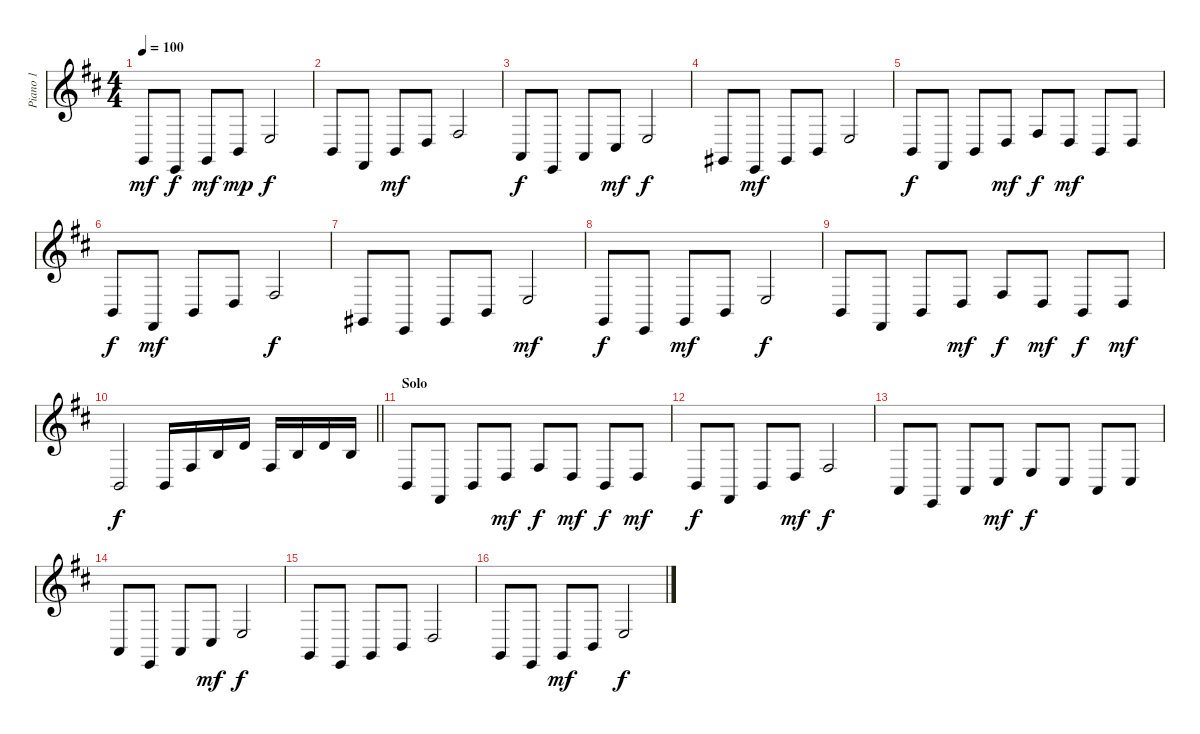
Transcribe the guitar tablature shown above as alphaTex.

\track ("Piano 1" "Piano 1") {instrument acousticgrandpiano}
\staff {score}
\tuning (E4 B3 G3 D3 A2 E2) {hide}
\ts (4 4)
\tempo 100
\clef g2
\ks bminor
3.6.8{dy mf} 0.6.8{dy f} 3.6.8{dy mf} 2.5.8{dy mp} 2.4.2{dy f} |
2.5.8 2.6.8 2.5.8{dy mf} 0.4.8 4.4.2 |
0.5.8{dy f} 0.6.8 0.5.8 4.5.8{dy mf} 2.4.2{dy f} |
4.6.8 0.6.8{dy mf} 4.6.8 2.5.8 2.4.2 |
2.5.8{dy f} 2.6.8 2.5.8 0.4.8{dy mf} 4.4.8{dy f} 0.4.8{dy mf} 2.5.8 0.4.8 |
2.5.8{dy f} 2.6.8{dy mf} 2.5.8 0.4.8 4.4.2{dy f} |
4.6.8 0.6.8 4.6.8 2.5.8 2.4.2{dy mf} |
3.6.8{dy f} 0.6.8 3.6.8{dy mf} 2.5.8 2.4.2{dy f} |
2.5.8 2.6.8 2.5.8 0.4.8{dy mf} 4.4.8{dy f} 0.4.8{dy mf} 2.5.8{dy f} 0.4.8{dy mf} |
\barLineRight lightlight
2.5.2{dy f} 2.5.16 4.4.16 0.2.16 3.2.16 4.4.16 0.2.16 3.2.16 0.2.16 |
\section ("" "Solo")
2.5.8 2.6.8 2.5.8 0.4.8{dy mf} 4.4.8{dy f} 0.4.8{dy mf} 2.5.8{dy f} 0.4.8{dy mf} |
2.5.8{dy f} 2.6.8 2.5.8 0.4.8{dy mf} 4.4.2{dy f} |
0.5.8 0.6.8 0.5.8 4.5.8{dy mf} 2.4.8{dy f} 4.5.8 0.5.8 4.5.8 |
0.5.8 0.6.8 0.5.8 4.5.8{dy mf} 2.4.2{dy f} |
3.6.8 0.6.8 3.6.8 7.6.8 5.5.2 |
3.6.8 0.6.8 3.6.8{dy mf} 2.5.8 2.4.2{dy f}
